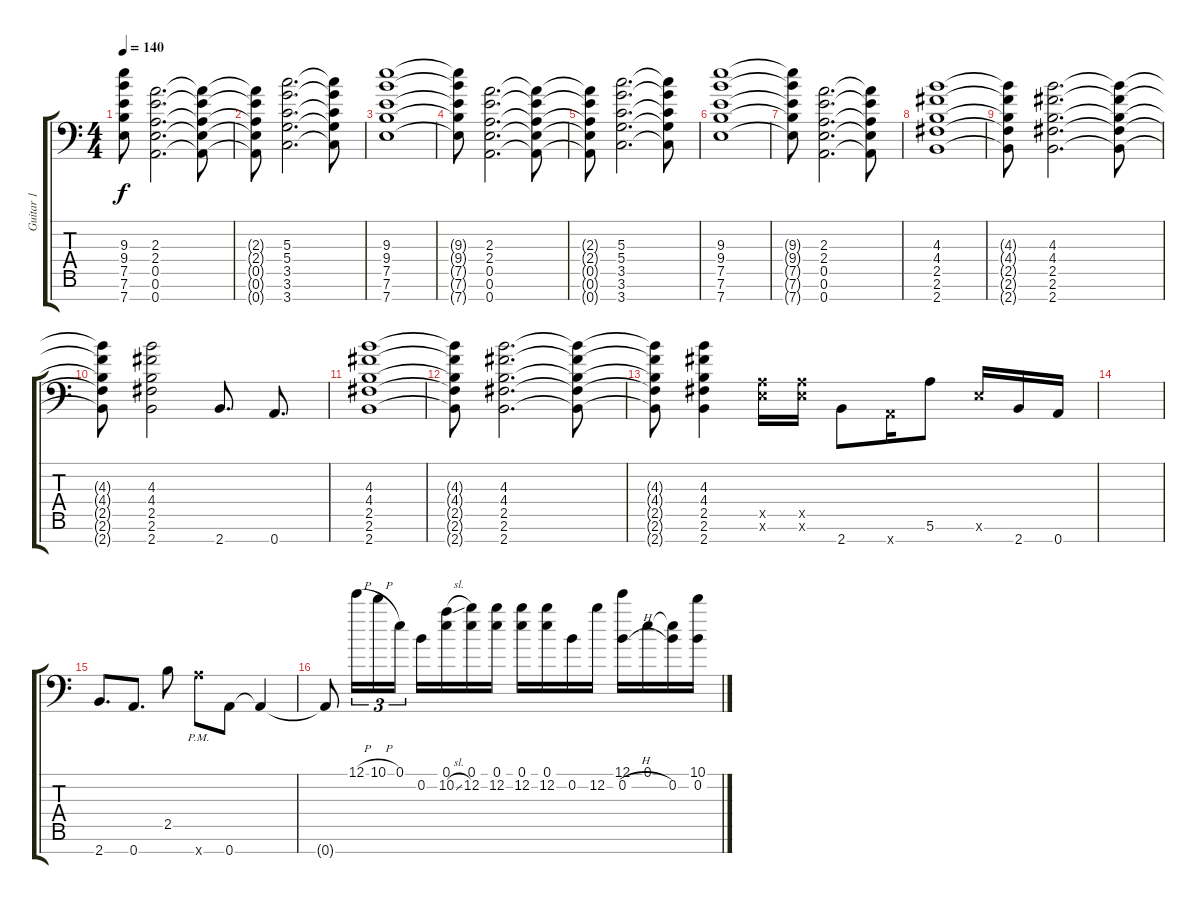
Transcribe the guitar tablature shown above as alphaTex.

\track ("Guitar 1" "Guitar 1") {instrument distortionguitar}
\staff {score tabs}
\tuning (E4 B3 G3 D3 A2 E2 A1) {hide}
\ts (4 4)
\tempo 140
\clef f4
\ks c
(9.3{t} 9.4{t} 7.5{t} 7.6{t} 7.7{t}).8{dy f} (2.3 2.4 0.5 0.6 0.7).2{d} (2.3{t} 2.4{t} 0.5{t} 0.6{t} 0.7{t}).8 |
(2.3{t} 2.4{t} 0.5{t} 0.6{t} 0.7{t}).8 (5.3 5.4 3.5 3.6 3.7).2{d} (5.3{t} 5.4{t} 3.5{t} 3.6{t} 3.7{t}).8 |
(9.3 9.4 7.5 7.6 7.7).1 |
(9.3{t} 9.4{t} 7.5{t} 7.6{t} 7.7{t}).8 (2.3 2.4 0.5 0.6 0.7).2{d} (2.3{t} 2.4{t} 0.5{t} 0.6{t} 0.7{t}).8 |
(2.3{t} 2.4{t} 0.5{t} 0.6{t} 0.7{t}).8 (5.3 5.4 3.5 3.6 3.7).2{d} (5.3{t} 5.4{t} 3.5{t} 3.6{t} 3.7{t}).8 |
(9.3 9.4 7.5 7.6 7.7).1 |
(9.3{t} 9.4{t} 7.5{t} 7.6{t} 7.7{t}).8 (2.3 2.4 0.5 0.6 0.7).2{d} (2.3{t} 2.4{t} 0.5{t} 0.6{t} 0.7{t}).8 |
(4.3 4.4 2.5 2.6 2.7).1 |
(4.3{t} 4.4{t} 2.5{t} 2.6{t} 2.7{t}).8 (4.3 4.4 2.5 2.6 2.7).2{d} (4.3{t} 4.4{t} 2.5{t} 2.6{t} 2.7{t}).8 |
(4.3{t} 4.4{t} 2.5{t} 2.6{t} 2.7{t}).8 (4.3 4.4 2.5 2.6 2.7).2 2.7.8{d} 0.7.8{d} |
(4.3 4.4 2.5 2.6 2.7).1 |
(4.3{t} 4.4{t} 2.5{t} 2.6{t} 2.7{t}).8 (4.3 4.4 2.5 2.6 2.7).2{d} (4.3{t} 4.4{t} 2.5{t} 2.6{t} 2.7{t}).8 |
(4.3{t} 4.4{t} 2.5{t} 2.6{t} 2.7{t}).8 (4.3 4.4 2.5 2.6 2.7).4 (0.5{x} 0.6{x}).16 (0.5{x} 0.6{x}).16 2.7.8 0.7{x}.16 5.6.8 0.6{x}.16 2.7.16 0.7.16 |
|
2.7.8{d} 0.7.8{d} 2.5.8 12.7{pm x}.8 0.7.8 0.7{t}.4 |
0.7{t}.8 12.1{h}.16{tu (3 2)} 10.1{h}.16{tu (3 2)} 0.1.16{tu (3 2)} 0.2.16 (0.1 10.2{sl}).16 (0.1 12.2).16 (0.1 12.2).16 (0.1 12.2).16 (0.1 12.2).16 0.2.16 12.2.16 (12.1 0.2{h}).16 0.1.16 (0.1{t} 0.2).16 (10.1 0.2).16
